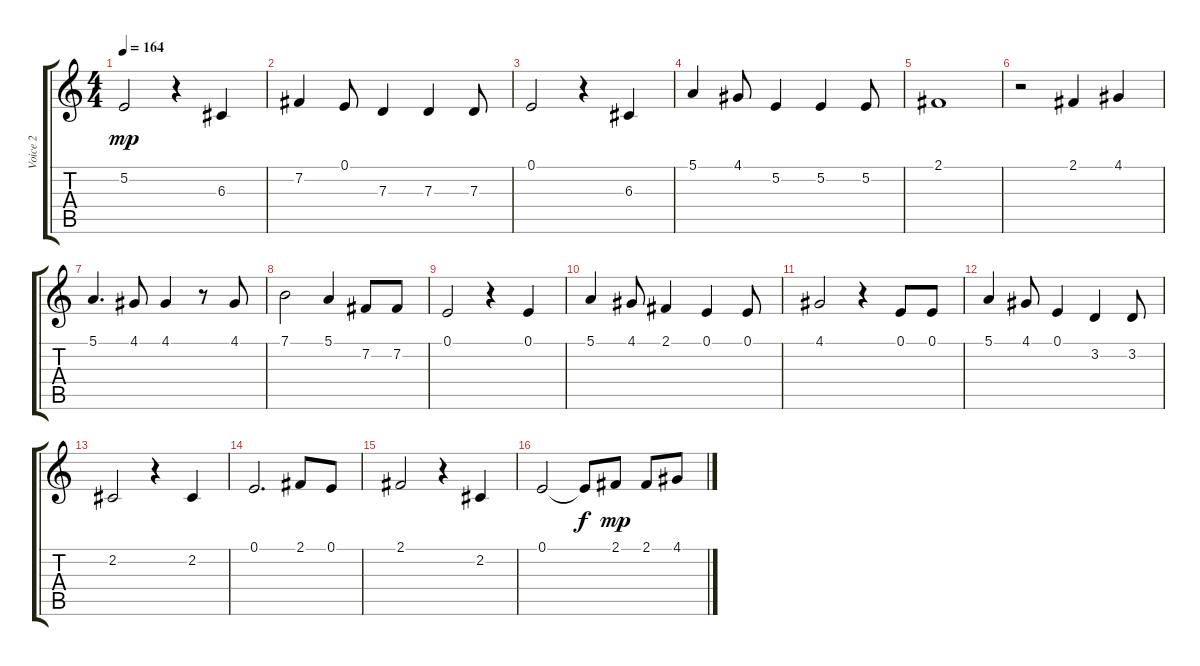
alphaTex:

\track ("Voice 2" "Voice 2") {instrument synthvoice}
\staff {score tabs}
\tuning (E4 B3 G3 D3 A2 E2) {hide}
\ts (4 4)
\tempo 164
\clef g2
\ks c
5.2.2{dy mp} r.4 6.3.4 |
7.2.4 0.1.8 7.3.4 7.3.4 7.3.8 |
0.1.2 r.4 6.3.4 |
5.1.4 4.1.8 5.2.4 5.2.4 5.2.8 |
2.1.1 |
r.2 2.1.4 4.1.4 |
5.1.4{d} 4.1.8 4.1.4 r.8 4.1.8 |
7.1.2 5.1.4 7.2.8 7.2.8 |
0.1.2 r.4 0.1.4 |
5.1.4 4.1.8 2.1.4 0.1.4 0.1.8 |
4.1.2 r.4 0.1.8 0.1.8 |
5.1.4 4.1.8 0.1.4 3.2.4 3.2.8 |
2.2.2 r.4 2.2.4 |
0.1.2{d} 2.1.8 0.1.8 |
2.1.2 r.4 2.2.4 |
0.1.2 0.1{t}.8{dy f} 2.1.8{dy mp} 2.1.8 4.1.8
